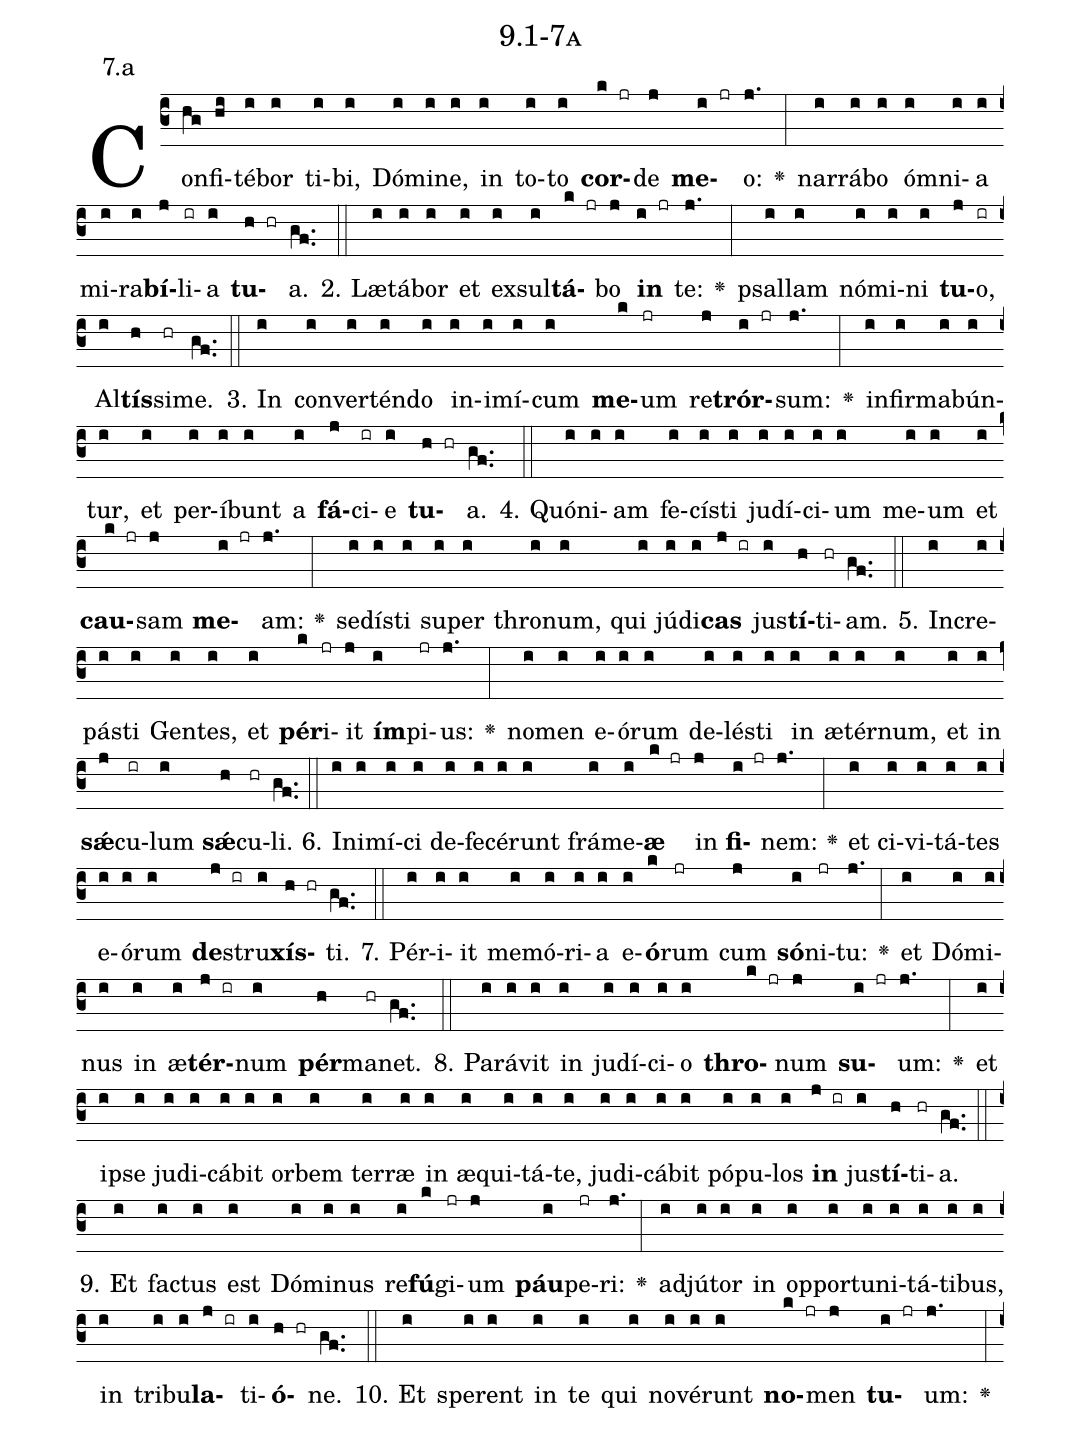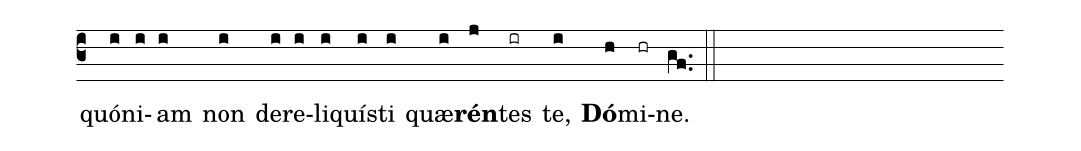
name: 9.1-7a;
annotation: 7.a;
%%
(c3)Con(hg)fi(hi)té(i)bor(i) ti(i)bi,(i) Dó(i)mi(i)ne,(i) in(i) to(i)to(i) <b>cor</b>(k jr)de(j) <b>me</b>(i jr)o:(j.) <v>\greheightstar</v>(:) nar(i)rá(i)bo(i) óm(i)ni(i)a(i) mi(i)ra(i)<b>bí</b>(j)li(ir)a(i) <b>tu</b>(h hr)a.(gf..) (::)
2. Læ(i)tá(i)bor(i) et(i) ex(i)sul(i)<b>tá</b>(k jr)bo(j) <b>in</b>(i jr) te:(j.) <v>\greheightstar</v>(:) psal(i)lam(i) nó(i)mi(i)ni(i) <b>tu</b>(j)o,(ir) Al(i)<b>tís</b>(h)si(hr)me.(gf..) (::)
3. In(i) con(i)ver(i)tén(i)do(i) in(i)i(i)mí(i)cum(i) <b>me</b>(k)um(jr) re(j)<b>trór</b>(i jr)sum:(j.) <v>\greheightstar</v>(:) in(i)fir(i)ma(i)bún(i)tur,(i) et(i) per(i)í(i)bunt(i) a(i) <b>fá</b>(j)ci(ir)e(i) <b>tu</b>(h hr)a.(gf..) (::)
4. Quón(i)i(i)am(i) fe(i)cís(i)ti(i) ju(i)dí(i)ci(i)um(i) me(i)um(i) et(i) <b>cau</b>(k jr)sam(j) <b>me</b>(i jr)am:(j.) <v>\greheightstar</v>(:) se(i)dís(i)ti(i) su(i)per(i) thro(i)num,(i) qui(i) jú(i)di(i)<b>cas</b>(j ir) jus(i)<b>tí</b>(h)ti(hr)am.(gf..) (::)
5. In(i)cre(i)pás(i)ti(i) Gen(i)tes,(i) et(i) <b>pér</b>(k)i(jr)it(j) <b>ím</b>(i)pi(jr)us:(j.) <v>\greheightstar</v>(:) no(i)men(i) e(i)ó(i)rum(i) de(i)lés(i)ti(i) in(i) æ(i)tér(i)num,(i) et(i) in(i) <b>sǽ</b>(j)cu(ir)lum(i) <b>sǽ</b>(h)cu(hr)li.(gf..) (::)
6. In(i)i(i)mí(i)ci(i) de(i)fe(i)cé(i)runt(i) frá(i)me(i)<b>æ</b>(k jr) in(j) <b>fi</b>(i jr)nem:(j.) <v>\greheightstar</v>(:) et(i) ci(i)vi(i)tá(i)tes(i) e(i)ó(i)rum(i) <b>de</b>(j ir)stru(i)<b>xís</b>(h hr)ti.(gf..) (::)
7. Pér(i)i(i)it(i) me(i)mó(i)ri(i)a(i) e(i)<b>ó</b>(k)rum(jr) cum(j) <b>só</b>(i)ni(jr)tu:(j.) <v>\greheightstar</v>(:) et(i) Dó(i)mi(i)nus(i) in(i) æ(i)<b>tér</b>(j ir)num(i) <b>pér</b>(h)ma(hr)net.(gf..) (::)
8. Pa(i)rá(i)vit(i) in(i) ju(i)dí(i)ci(i)o(i) <b>thro</b>(k jr)num(j) <b>su</b>(i jr)um:(j.) <v>\greheightstar</v>(:) et(i) ip(i)se(i) ju(i)di(i)cá(i)bit(i) or(i)bem(i) ter(i)ræ(i) in(i) æ(i)qui(i)tá(i)te,(i) ju(i)di(i)cá(i)bit(i) pó(i)pu(i)los(i) <b>in</b>(j ir) jus(i)<b>tí</b>(h)ti(hr)a.(gf..) (::)
9. Et(i) fac(i)tus(i) est(i) Dó(i)mi(i)nus(i) re(i)<b>fú</b>(k)gi(jr)um(j) <b>páu</b>(i)pe(jr)ri:(j.) <v>\greheightstar</v>(:) ad(i)jú(i)tor(i) in(i) op(i)por(i)tu(i)ni(i)tá(i)ti(i)bus,(i) in(i) tri(i)bu(i)<b>la</b>(j ir)ti(i)<b>ó</b>(h hr)ne.(gf..) (::)
10. Et(i) spe(i)rent(i) in(i) te(i) qui(i) no(i)vé(i)runt(i) <b>no</b>(k jr)men(j) <b>tu</b>(i jr)um:(j.) <v>\greheightstar</v>(:) quón(i)i(i)am(i) non(i) de(i)re(i)li(i)quís(i)ti(i) quæ(i)<b>rén</b>(j)tes(ir) te,(i) <b>Dó</b>(h)mi(hr)ne.(gf..) (::)
